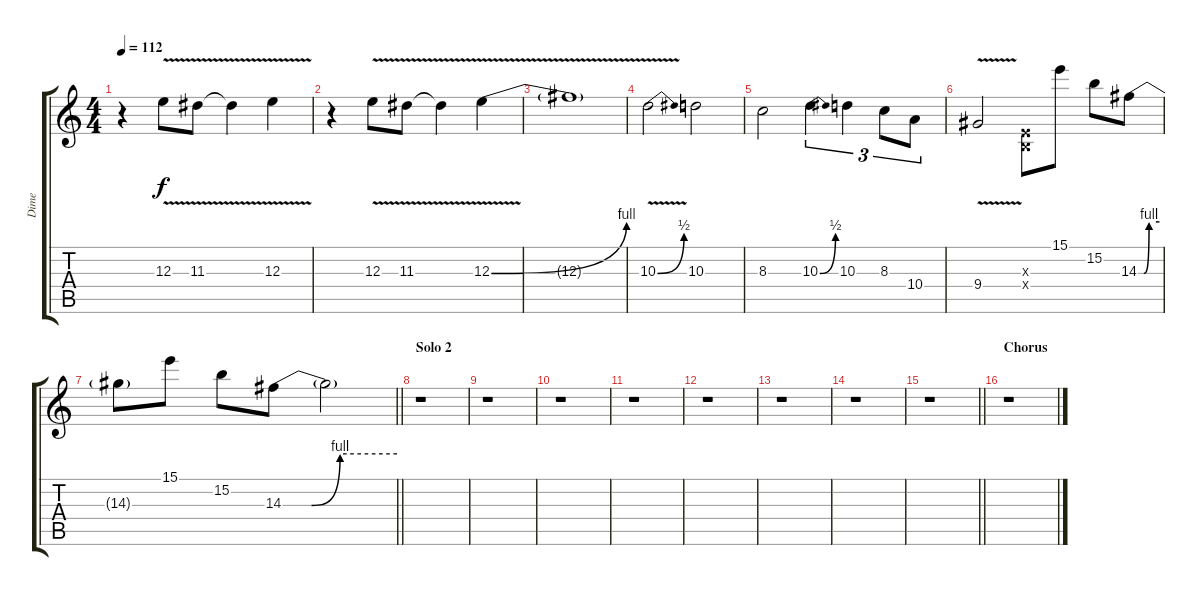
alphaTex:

\track ("Dime" "Dime") {instrument acousticguitarsteel}
\staff {score tabs}
\tuning (Db4 Ab3 E3 B2 Gb2 Db2) {hide}
\ts (4 4)
\tempo 112
\clef g2
\ks c
r.4{dy f} 12.3{v}.8 11.3{v}.8 11.3{t}.4 12.3{v}.4 |
r.4 12.3{v}.8 11.3{v}.8 11.3{t}.4 12.3{be (bend 0 0 60 4) v}.4 |
12.3{t}.1 |
10.3{be (bend 0 0 60 2) v}.2 10.3.2 |
8.3.2 10.3{be (bend 0 0 60 2)}.4{tu (3 2)} 10.3.4{tu (3 2)} 8.3.8{tu (3 2)} 10.4.8{tu (3 2)} |
9.4{v}.2 (0.3{x} 0.4{x}).8 15.1.8 15.2.8 14.3{be (custom 0 0 15 0 30 4 60 4)}.8 |
\barLineRight lightlight
14.3{t}.8 15.1.8 15.2.8 14.3{be (custom 0 0 15 0 30 4 60 4)}.8 14.3{t}.2 |
\section ("" "Solo 2")
r.1 |
r.1 |
r.1 |
r.1 |
r.1 |
r.1 |
r.1 |
\barLineRight lightlight
r.1 |
\section ("" "Chorus")
r.1
